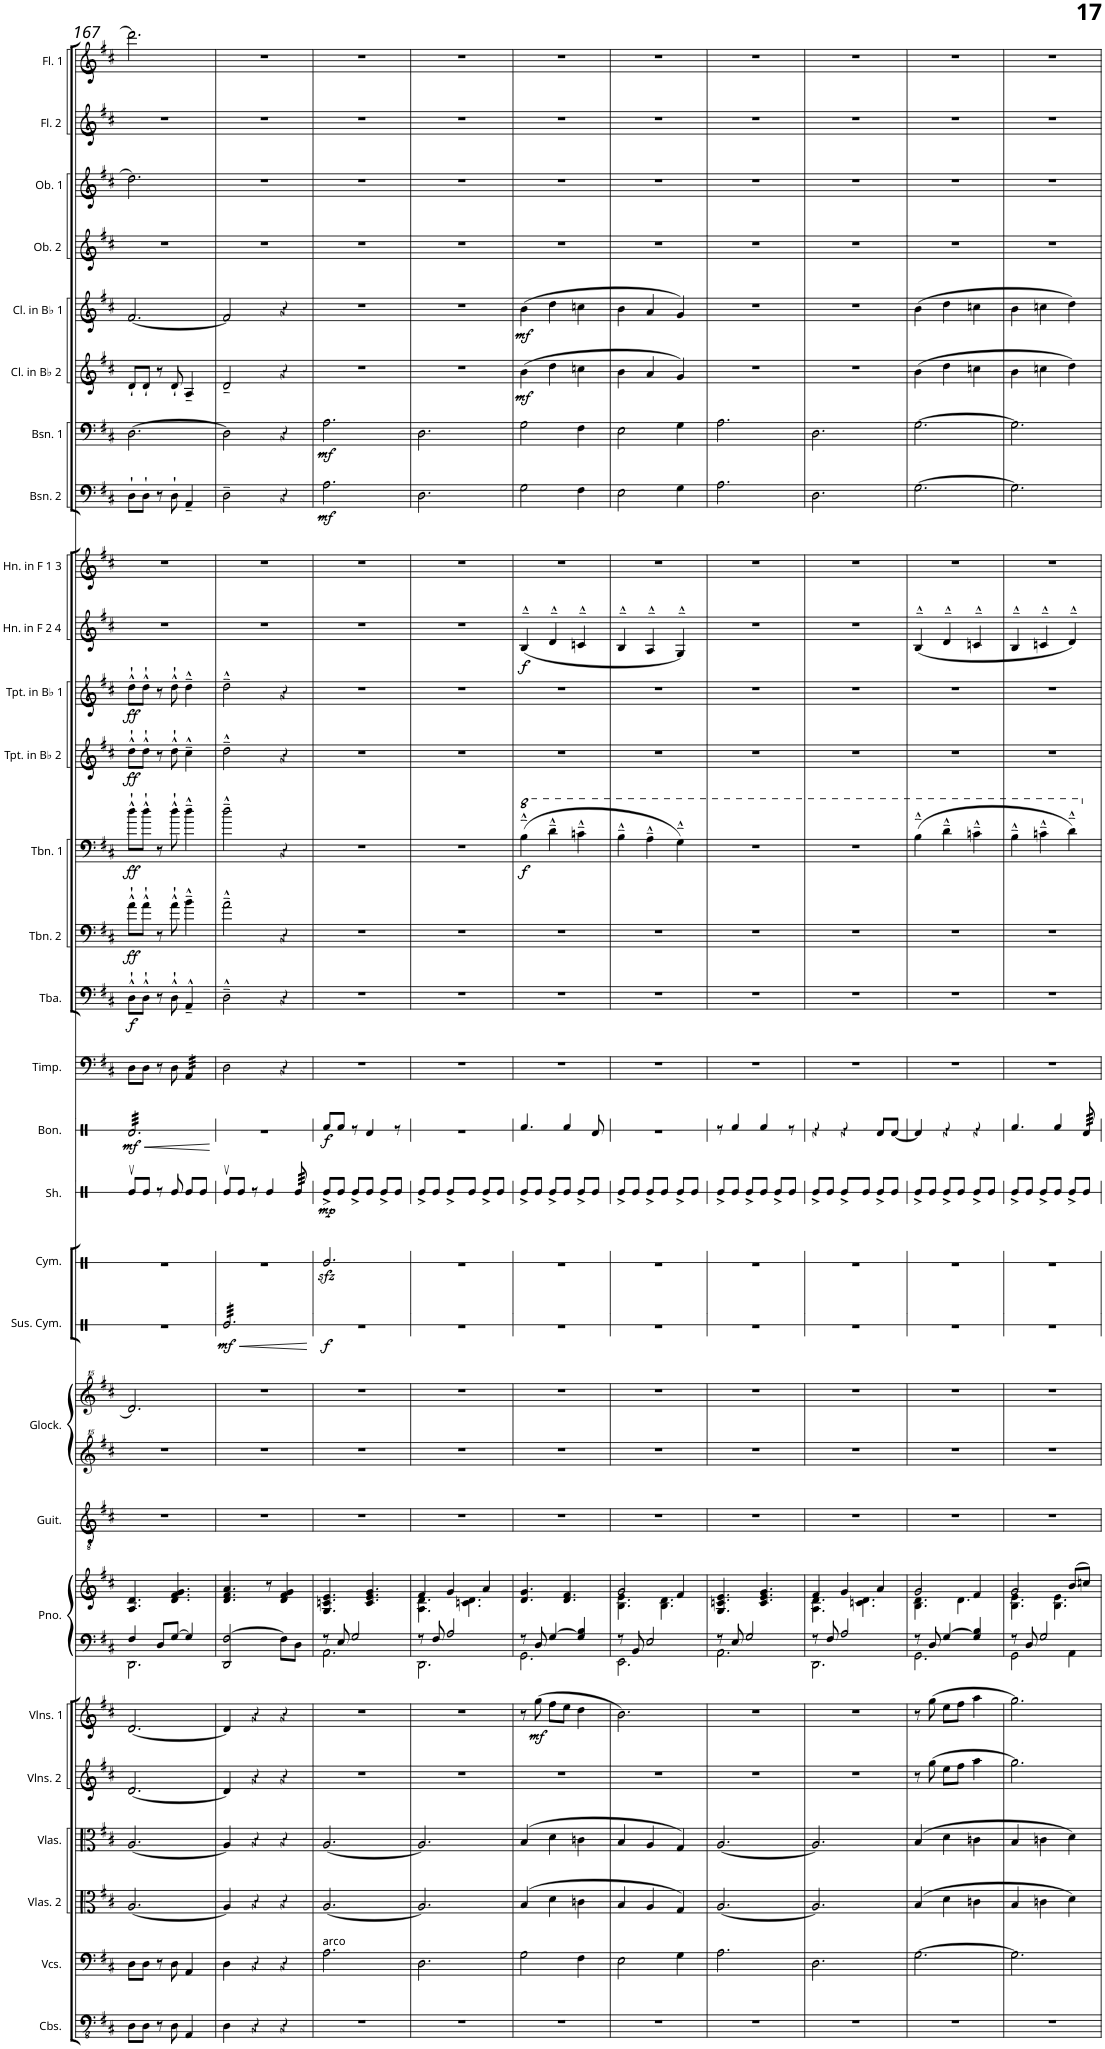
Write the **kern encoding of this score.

**kern	**kern	**kern	**kern	**kern	**kern	**dynam	**kern	**kern	**kern	**kern	**kern	**kern	**dynam	**kern	**kern	**dynam	**kern	**dynam	**kern	**kern	**dynam	**kern	**dynam	**kern	**dynam	**kern	**dynam	**kern	**dynam	**kern	**dynam	**kern	**kern	**dynam	**kern	**dynam	**kern	**dynam	**kern	**dynam	**kern	**kern	**kern	**kern
*part29	*part28	*part27	*part26	*part25	*part24	*part24	*part23	*part23	*part22	*part21	*part21	*part20	*part20	*part19	*part18	*part18	*part17	*part17	*part16	*part15	*part15	*part14	*part14	*part13	*part13	*part12	*part12	*part11	*part11	*part10	*part10	*part9	*part8	*part8	*part7	*part7	*part6	*part6	*part5	*part5	*part4	*part3	*part2	*part1
*staff31	*staff30	*staff29	*staff28	*staff27	*staff26	*staff26	*staff25	*staff24	*staff23	*staff22	*staff21	*staff20	*staff20	*staff19	*staff18	*staff18	*staff17	*staff17	*staff16	*staff15	*staff15	*staff14	*staff14	*staff13	*staff13	*staff12	*staff12	*staff11	*staff11	*staff10	*staff10	*staff9	*staff8	*staff8	*staff7	*staff7	*staff6	*staff6	*staff5	*staff5	*staff4	*staff3	*staff2	*staff1
*I"Contrabasses	*I"Violoncellos	*I"Violas 2	*I"Violas	*I"Violins 2	*I"Violins 1	*	*I"Piano	*	*I"Classical Guitar	*I"Glockenspiel	*	*I"Suspended Cymbal	*	*I"Cymbals	*I"Shaker	*	*I"Bongos	*	*I"Timpani	*I"Tuba	*	*I"Trombone 2	*	*I"Trombone 1	*	*I"Trumpet in Bb 2	*	*I"Trumpet in Bb 1	*	*I"Horn in F 2 &amp; 4	*	*I"Horn in F 1 &amp; 3	*I"Bassoon 2	*	*I"Bassoon 1	*	*I"Clarinet in Bb 2	*	*I"Clarinet in Bb 1	*	*I"Oboe 2	*I"Oboe 1	*I"Flute 2	*I"Flute 1
*I'Cbs.	*I'Vcs.	*I'Vlas. 2	*I'Vlas.	*I'Vlns. 2	*I'Vlns. 1	*	*I'Pno.	*	*I'Guit.	*I'Glock.	*	*I'Sus. Cym.	*	*I'Cym.	*I'Sh.	*	*I'Bon.	*	*I'Timp.	*I'Tba.	*	*I'Tbn. 2	*	*I'Tbn. 1	*	*I'Tpt. in Bb 2	*	*I'Tpt. in Bb 1	*	*I'Hn. in F 2 4	*	*I'Hn. in F 1 3	*I'Bsn. 2	*	*I'Bsn. 1	*	*I'Cl. in Bb 2	*	*I'Cl. in Bb 1	*	*I'Ob. 2	*I'Ob. 1	*I'Fl. 2	*I'Fl. 1
!!LO:PB:g=z
*clefFv4	*clefF4	*clefC3	*clefC3	*clefG2	*clefG2	*	*clefF4	*clefG2	*clefGv2	*clefG^^2	*clefG^^2	*clefX	*	*clefX	*clefX	*	*clefX	*	*clefF4	*clefF4	*	*clefF4	*	*clefF4	*	*clefG2	*	*clefG2	*	*clefG2	*	*clefG2	*clefF4	*	*clefF4	*	*clefG2	*	*clefG2	*	*clefG2	*clefG2	*clefG2	*clefG2
*	*	*	*	*	*	*	*	*	*	*	*	*	*	*	*	*	*	*	*	*	*	*	*	*	*	*Trd1c2	*	*Trd1c2	*	*Trd4c7	*	*Trd4c7	*	*	*	*	*Trd1c2	*	*Trd1c2	*	*	*	*	*
*k[f#c#]	*k[f#c#]	*k[f#c#]	*k[f#c#]	*k[f#c#]	*k[f#c#]	*	*k[f#c#]	*k[f#c#]	*k[f#c#]	*k[f#c#]	*k[f#c#]	*k[]	*	*k[]	*k[]	*	*k[]	*	*k[f#c#]	*k[f#c#]	*	*k[f#c#]	*	*k[f#c#]	*	*k[f#c#]	*	*k[f#c#]	*	*k[f#c#]	*	*k[f#c#]	*k[f#c#]	*	*k[f#c#]	*	*k[f#c#]	*	*k[f#c#]	*	*k[f#c#]	*k[f#c#]	*k[f#c#]	*k[f#c#]
*M3/4	*M3/4	*M3/4	*M3/4	*M3/4	*M3/4	*	*M3/4	*M3/4	*M3/4	*M3/4	*M3/4	*M3/4	*	*M3/4	*M3/4	*	*M3/4	*	*M3/4	*M3/4	*	*M3/4	*	*M3/4	*	*M3/4	*	*M3/4	*	*M3/4	*	*M3/4	*M3/4	*	*M3/4	*	*M3/4	*	*M3/4	*	*M3/4	*M3/4	*M3/4	*M3/4
=167	=167	=167	=167	=167	=167	=167	=167	=167	=167	=167	=167	=167	=167	=167	=167	=167	=167	=167	=167	=167	=167	=167	=167	=167	=167	=167	=167	=167	=167	=167	=167	=167	=167	=167	=167	=167	=167	=167	=167	=167	=167	=167	=167	=167
*	*	*	*	*	*	*	*^	*	*	*	*	*	*	*	*	*	*	*	*	*	*	*	*	*	*	*	*	*	*	*	*	*	*	*	*	*	*	*	*	*	*	*	*	*
!	!	!	!	!	!	!	!	!	!	!	!	!	!	!	!	!	!	!	!LO:DY:b	!	!	!LO:DY:b	!	!LO:DY:b	!	!LO:DY:b	!	!LO:DY:b	!	!LO:DY:b	!	!	!	!	!	!	!	!	!	!	!	!	!	!	!
*	*	*	*	*	*	*	*	*	*	*	*	*	*	*	*	*	*	*tremolo	*	*	*	*	*	*	*	*	*	*	*	*	*	*	*	*	*	*	*	*	*	*	*	*	*	*	*
8DD\L	8D\L	[2.A/	[2.A/	[2.d/	[2.d/	.	4F#/	2.DD\	4.A/ 4.d/	2.r	2.r	2.ddd/	2.r	.	2.r	8Rev/L	.	32Rd/LLL	mf	8D\L	8D^^`\L	f	8a^^`\L	ff	8dd^^`\L	ff	8dd^^`\L	ff	8dd^^`\L	ff	2.r	.	2.r	8D`\L	.	[2.D\	.	8d`/L	.	[2.f#/	.	2.r	2.dd\	2.r	2.ddd\
.	.	.	.	.	.	.	.	.	.	.	.	.	.	.	.	.	.	32Rd/	.	.	.	.	.	.	.	.	.	.	.	.	.	.	.	.	.	.	.	.	.	.	.	.	.	.	.
.	.	.	.	.	.	.	.	.	.	.	.	.	.	.	.	.	.	32Rd/	.	.	.	.	.	.	.	.	.	.	.	.	.	.	.	.	.	.	.	.	.	.	.	.	.	.	.
.	.	.	.	.	.	.	.	.	.	.	.	.	.	.	.	.	.	32Rd/	.	.	.	.	.	.	.	.	.	.	.	.	.	.	.	.	.	.	.	.	.	.	.	.	.	.	.
8DD\J	8D\J	.	.	.	.	.	.	.	.	.	.	.	.	.	.	8Re/J	.	32Rd/	.	8D\J	8D^^`\J	.	8a^^`\J	.	8dd^^`\J	.	8dd^^`\J	.	8dd^^`\J	.	.	.	.	8D`\J	.	.	.	8d`/J	.	.	.	.	.	.	.
.	.	.	.	.	.	.	.	.	.	.	.	.	.	.	.	.	.	32Rd/	.	.	.	.	.	.	.	.	.	.	.	.	.	.	.	.	.	.	.	.	.	.	.	.	.	.	.
.	.	.	.	.	.	.	.	.	.	.	.	.	.	.	.	.	.	32Rd/	.	.	.	.	.	.	.	.	.	.	.	.	.	.	.	.	.	.	.	.	.	.	.	.	.	.	.
.	.	.	.	.	.	.	.	.	.	.	.	.	.	.	.	.	.	32Rd/	.	.	.	.	.	.	.	.	.	.	.	.	.	.	.	.	.	.	.	.	.	.	.	.	.	.	.
8r	8r	.	.	.	.	.	8D/L	.	.	.	.	.	.	.	.	8r	.	32Rd/	.	8r	8r	.	8r	.	8r	.	8r	.	8r	.	.	.	.	8r	.	.	.	8r	.	.	.	.	.	.	.
.	.	.	.	.	.	.	.	.	.	.	.	.	.	.	.	.	.	32Rd/	.	.	.	.	.	.	.	.	.	.	.	.	.	.	.	.	.	.	.	.	.	.	.	.	.	.	.
.	.	.	.	.	.	.	.	.	.	.	.	.	.	.	.	.	.	32Rd/	.	.	.	.	.	.	.	.	.	.	.	.	.	.	.	.	.	.	.	.	.	.	.	.	.	.	.
.	.	.	.	.	.	.	.	.	.	.	.	.	.	.	.	.	.	32Rd/	.	.	.	.	.	.	.	.	.	.	.	.	.	.	.	.	.	.	.	.	.	.	.	.	.	.	.
8DD\	8D\	.	.	.	.	.	[8G/J	.	4.d/ 4.f#/ 4.g/	.	.	.	.	.	.	8Re/	.	32Rd/	.	8D\	8D^^`\	.	8a^^`\	.	8dd^^`\	.	8dd^^`\	.	8dd^^`\	.	.	.	.	8D`\	.	.	.	8d`/	.	.	.	.	.	.	.
.	.	.	.	.	.	.	.	.	.	.	.	.	.	.	.	.	.	32Rd/	.	.	.	.	.	.	.	.	.	.	.	.	.	.	.	.	.	.	.	.	.	.	.	.	.	.	.
.	.	.	.	.	.	.	.	.	.	.	.	.	.	.	.	.	.	32Rd/	.	.	.	.	.	.	.	.	.	.	.	.	.	.	.	.	.	.	.	.	.	.	.	.	.	.	.
.	.	.	.	.	.	.	.	.	.	.	.	.	.	.	.	.	.	32Rd/	.	.	.	.	.	.	.	.	.	.	.	.	.	.	.	.	.	.	.	.	.	.	.	.	.	.	.
*	*	*	*	*	*	*	*	*	*	*	*	*	*	*	*	*	*	*	*	*tremolo	*	*	*	*	*	*	*	*	*	*	*	*	*	*	*	*	*	*	*	*	*	*	*	*	*
4AAA/	4AA/	.	.	.	.	.	4G/]	.	.	.	.	.	.	.	.	8Re/L	.	32Rd/	.	32AA/LLL	4AA~^^/	.	4b~^^\	.	4dd~^^\	.	4cc#~^^\	.	4dd~^^\	.	.	.	.	4AA~/	.	.	.	4A~/	.	.	.	.	.	.	.
.	.	.	.	.	.	.	.	.	.	.	.	.	.	.	.	.	.	32Rd/	.	32AA/	.	.	.	.	.	.	.	.	.	.	.	.	.	.	.	.	.	.	.	.	.	.	.	.	.
.	.	.	.	.	.	.	.	.	.	.	.	.	.	.	.	.	.	32Rd/	.	32AA/	.	.	.	.	.	.	.	.	.	.	.	.	.	.	.	.	.	.	.	.	.	.	.	.	.
.	.	.	.	.	.	.	.	.	.	.	.	.	.	.	.	.	.	32Rd/	.	32AA/	.	.	.	.	.	.	.	.	.	.	.	.	.	.	.	.	.	.	.	.	.	.	.	.	.
.	.	.	.	.	.	.	.	.	.	.	.	.	.	.	.	8Re/J	.	32Rd/	.	32AA/	.	.	.	.	.	.	.	.	.	.	.	.	.	.	.	.	.	.	.	.	.	.	.	.	.
.	.	.	.	.	.	.	.	.	.	.	.	.	.	.	.	.	.	32Rd/	.	32AA/	.	.	.	.	.	.	.	.	.	.	.	.	.	.	.	.	.	.	.	.	.	.	.	.	.
.	.	.	.	.	.	.	.	.	.	.	.	.	.	.	.	.	.	32Rd/	.	32AA/	.	.	.	.	.	.	.	.	.	.	.	.	.	.	.	.	.	.	.	.	.	.	.	.	.
.	.	.	.	.	.	.	.	.	.	.	.	.	.	.	.	.	.	32Rd/JJJ	.	32AA/JJJ	.	.	.	.	.	.	.	.	.	.	.	.	.	.	.	.	.	.	.	.	.	.	.	.	.
*	*	*	*	*	*	*	*	*	*	*	*	*	*	*	*	*	*	*	*	*Xtremolo	*	*	*	*	*	*	*	*	*	*	*	*	*	*	*	*	*	*	*	*	*	*	*	*	*
*	*	*	*	*	*	*	*	*	*	*	*	*	*	*	*	*	*	*Xtremolo	*	*	*	*	*	*	*	*	*	*	*	*	*	*	*	*	*	*	*	*	*	*	*	*	*	*	*
*	*	*	*	*	*	*	*v	*v	*	*	*	*	*	*	*	*	*	*	*	*	*	*	*	*	*	*	*	*	*	*	*	*	*	*	*	*	*	*	*	*	*	*	*	*	*
=168	=168	=168	=168	=168	=168	=168	=168	=168	=168	=168	=168	=168	=168	=168	=168	=168	=168	=168	=168	=168	=168	=168	=168	=168	=168	=168	=168	=168	=168	=168	=168	=168	=168	=168	=168	=168	=168	=168	=168	=168	=168	=168	=168	=168
!	!	!	!	!	!	!	!	!	!	!	!	!	!LO:DY:b	!	!	!	!	!	!	!	!	!	!	!	!	!	!	!	!	!	!	!	!	!	!	!	!	!	!	!	!	!	!	!
*	*	*	*	*	*	*	*	*	*	*	*	*tremolo	*	*	*	*	*	*	*	*	*	*	*	*	*	*	*	*	*	*	*	*	*	*	*	*	*	*	*	*	*	*	*	*
4DD\	4D\	4A/]	4A/]	4d/]	4d/]	.	2DD/ [2F#/	4.d/ 4.f#/ 4.a/	2.r	2.r	2.r	32Re/LLL	mf	2.r	8Rev/L	.	2.r	.	2D\	2D~^^\	.	2a~^^\	.	2dd~^^\	.	2dd~^^\	.	2dd~^^\	.	2.r	.	2.r	2D~\	.	2D\]	.	2d~/	.	2f#/]	.	2.r	2.r	2.r	2.r
.	.	.	.	.	.	.	.	.	.	.	.	32Re/	.	.	.	.	.	.	.	.	.	.	.	.	.	.	.	.	.	.	.	.	.	.	.	.	.	.	.	.	.	.	.	.
.	.	.	.	.	.	.	.	.	.	.	.	32Re/	.	.	.	.	.	.	.	.	.	.	.	.	.	.	.	.	.	.	.	.	.	.	.	.	.	.	.	.	.	.	.	.
.	.	.	.	.	.	.	.	.	.	.	.	32Re/	.	.	.	.	.	.	.	.	.	.	.	.	.	.	.	.	.	.	.	.	.	.	.	.	.	.	.	.	.	.	.	.
.	.	.	.	.	.	.	.	.	.	.	.	32Re/	.	.	8Re/J	.	.	.	.	.	.	.	.	.	.	.	.	.	.	.	.	.	.	.	.	.	.	.	.	.	.	.	.	.
.	.	.	.	.	.	.	.	.	.	.	.	32Re/	.	.	.	.	.	.	.	.	.	.	.	.	.	.	.	.	.	.	.	.	.	.	.	.	.	.	.	.	.	.	.	.
.	.	.	.	.	.	.	.	.	.	.	.	32Re/	.	.	.	.	.	.	.	.	.	.	.	.	.	.	.	.	.	.	.	.	.	.	.	.	.	.	.	.	.	.	.	.
.	.	.	.	.	.	.	.	.	.	.	.	32Re/	.	.	.	.	.	.	.	.	.	.	.	.	.	.	.	.	.	.	.	.	.	.	.	.	.	.	.	.	.	.	.	.
4r	4r	4r	4r	4r	4r	.	.	.	.	.	.	32Re/	.	.	8r	.	.	.	.	.	.	.	.	.	.	.	.	.	.	.	.	.	.	.	.	.	.	.	.	.	.	.	.	.
.	.	.	.	.	.	.	.	.	.	.	.	32Re/	.	.	.	.	.	.	.	.	.	.	.	.	.	.	.	.	.	.	.	.	.	.	.	.	.	.	.	.	.	.	.	.
.	.	.	.	.	.	.	.	.	.	.	.	32Re/	.	.	.	.	.	.	.	.	.	.	.	.	.	.	.	.	.	.	.	.	.	.	.	.	.	.	.	.	.	.	.	.
.	.	.	.	.	.	.	.	.	.	.	.	32Re/	.	.	.	.	.	.	.	.	.	.	.	.	.	.	.	.	.	.	.	.	.	.	.	.	.	.	.	.	.	.	.	.
.	.	.	.	.	.	.	.	8r	.	.	.	32Re/	.	.	4Re/	.	.	.	.	.	.	.	.	.	.	.	.	.	.	.	.	.	.	.	.	.	.	.	.	.	.	.	.	.
.	.	.	.	.	.	.	.	.	.	.	.	32Re/	.	.	.	.	.	.	.	.	.	.	.	.	.	.	.	.	.	.	.	.	.	.	.	.	.	.	.	.	.	.	.	.
.	.	.	.	.	.	.	.	.	.	.	.	32Re/	.	.	.	.	.	.	.	.	.	.	.	.	.	.	.	.	.	.	.	.	.	.	.	.	.	.	.	.	.	.	.	.
.	.	.	.	.	.	.	.	.	.	.	.	32Re/	.	.	.	.	.	.	.	.	.	.	.	.	.	.	.	.	.	.	.	.	.	.	.	.	.	.	.	.	.	.	.	.
4r	4r	4r	4r	4r	4r	.	8F#\L]	4d/ 4f#/ 4g/	.	.	.	32Re/	.	.	.	.	.	.	4r	4r	.	4r	.	4r	.	4r	.	4r	.	.	.	.	4r	.	4r	.	4r	.	4r	.	.	.	.	.
.	.	.	.	.	.	.	.	.	.	.	.	32Re/	.	.	.	.	.	.	.	.	.	.	.	.	.	.	.	.	.	.	.	.	.	.	.	.	.	.	.	.	.	.	.	.
.	.	.	.	.	.	.	.	.	.	.	.	32Re/	.	.	.	.	.	.	.	.	.	.	.	.	.	.	.	.	.	.	.	.	.	.	.	.	.	.	.	.	.	.	.	.
.	.	.	.	.	.	.	.	.	.	.	.	32Re/	.	.	.	.	.	.	.	.	.	.	.	.	.	.	.	.	.	.	.	.	.	.	.	.	.	.	.	.	.	.	.	.
*	*	*	*	*	*	*	*	*	*	*	*	*	*	*	*tremolo	*	*	*	*	*	*	*	*	*	*	*	*	*	*	*	*	*	*	*	*	*	*	*	*	*	*	*	*	*
.	.	.	.	.	.	.	8D\J	.	.	.	.	32Re/	.	.	64Re/	.	.	.	.	.	.	.	.	.	.	.	.	.	.	.	.	.	.	.	.	.	.	.	.	.	.	.	.	.
.	.	.	.	.	.	.	.	.	.	.	.	.	.	.	64Re/	.	.	.	.	.	.	.	.	.	.	.	.	.	.	.	.	.	.	.	.	.	.	.	.	.	.	.	.	.
.	.	.	.	.	.	.	.	.	.	.	.	32Re/	.	.	64Re/	.	.	.	.	.	.	.	.	.	.	.	.	.	.	.	.	.	.	.	.	.	.	.	.	.	.	.	.	.
.	.	.	.	.	.	.	.	.	.	.	.	.	.	.	64Re/	.	.	.	.	.	.	.	.	.	.	.	.	.	.	.	.	.	.	.	.	.	.	.	.	.	.	.	.	.
.	.	.	.	.	.	.	.	.	.	.	.	32Re/	.	.	64Re/	.	.	.	.	.	.	.	.	.	.	.	.	.	.	.	.	.	.	.	.	.	.	.	.	.	.	.	.	.
.	.	.	.	.	.	.	.	.	.	.	.	.	.	.	64Re/	.	.	.	.	.	.	.	.	.	.	.	.	.	.	.	.	.	.	.	.	.	.	.	.	.	.	.	.	.
.	.	.	.	.	.	.	.	.	.	.	.	32Re/JJJ	.	.	64Re/	.	.	.	.	.	.	.	.	.	.	.	.	.	.	.	.	.	.	.	.	.	.	.	.	.	.	.	.	.
*	*	*	*	*	*	*	*	*	*	*	*	*Xtremolo	*	*	*	*	*	*	*	*	*	*	*	*	*	*	*	*	*	*	*	*	*	*	*	*	*	*	*	*	*	*	*	*
.	.	.	.	.	.	.	.	.	.	.	.	.	.	.	64Re/	.	.	.	.	.	.	.	.	.	.	.	.	.	.	.	.	.	.	.	.	.	.	.	.	.	.	.	.	.
*	*	*	*	*	*	*	*	*	*	*	*	*	*	*	*Xtremolo	*	*	*	*	*	*	*	*	*	*	*	*	*	*	*	*	*	*	*	*	*	*	*	*	*	*	*	*	*
=169	=169	=169	=169	=169	=169	=169	=169	=169	=169	=169	=169	=169	=169	=169	=169	=169	=169	=169	=169	=169	=169	=169	=169	=169	=169	=169	=169	=169	=169	=169	=169	=169	=169	=169	=169	=169	=169	=169	=169	=169	=169	=169	=169	=169
*	*	*	*	*	*	*	*^	*	*	*	*	*	*	*	*	*	*	*	*	*	*	*	*	*	*	*	*	*	*	*	*	*	*	*	*	*	*	*	*	*	*	*	*	*
!	!LO:TX:a:t=arco	!	!	!	!	!	!	!	!	!	!	!	!	!	!	!	!	!	!	!	!	!	!	!	!	!	!	!	!	!	!	!	!	!	!	!	!	!	!	!	!	!	!	!	!
!	!	!	!	!	!	!	!	!	!	!	!	!	!	!LO:DY:b	!	!	!LO:DY:b	!	!LO:DY:b	!	!	!	!	!	!	!	!	!	!	!	!	!	!	!	!LO:DY:b	!	!LO:DY:b	!	!	!	!	!	!	!	!
2.r	2.A\	[2.A/	[2.A/	2.r	2.r	.	8r	2.AA\	4.G/ 4.cn/ 4.e/	2.r	2.r	2.r	2.r	f	2.Rezz</	8Re^/L	mp	8Rf/L	f	2.r	2.r	.	2.r	.	2.r	.	2.r	.	2.r	.	2.r	.	2.r	2.A\	mf	2.A\	mf	2.r	.	2.r	.	2.r	2.r	2.r	2.r
.	.	.	.	.	.	.	8E/	.	.	.	.	.	.	.	.	8Re/J	.	8Rf/J	.	.	.	.	.	.	.	.	.	.	.	.	.	.	.	.	.	.	.	.	.	.	.	.	.	.	.
.	.	.	.	.	.	.	2G/	.	.	.	.	.	.	.	.	8Re^/L	.	8r	.	.	.	.	.	.	.	.	.	.	.	.	.	.	.	.	.	.	.	.	.	.	.	.	.	.	.
.	.	.	.	.	.	.	.	.	4.c/ 4.e/ 4.g/	.	.	.	.	.	.	8Re/J	.	4Rd/	.	.	.	.	.	.	.	.	.	.	.	.	.	.	.	.	.	.	.	.	.	.	.	.	.	.	.
.	.	.	.	.	.	.	.	.	.	.	.	.	.	.	.	8Re^/L	.	.	.	.	.	.	.	.	.	.	.	.	.	.	.	.	.	.	.	.	.	.	.	.	.	.	.	.	.
.	.	.	.	.	.	.	.	.	.	.	.	.	.	.	.	8Re/J	.	8r	.	.	.	.	.	.	.	.	.	.	.	.	.	.	.	.	.	.	.	.	.	.	.	.	.	.	.
=170	=170	=170	=170	=170	=170	=170	=170	=170	=170	=170	=170	=170	=170	=170	=170	=170	=170	=170	=170	=170	=170	=170	=170	=170	=170	=170	=170	=170	=170	=170	=170	=170	=170	=170	=170	=170	=170	=170	=170	=170	=170	=170	=170	=170	=170
*	*	*	*	*	*	*	*	*	*^	*	*	*	*	*	*	*	*	*	*	*	*	*	*	*	*	*	*	*	*	*	*	*	*	*	*	*	*	*	*	*	*	*	*	*	*
2.r	2.D\	2.A/]	2.A/]	2.r	2.r	.	8r	2.DD\	4f#/	4.A\ 4.d\	2.r	2.r	2.r	2.r	.	2.r	8Re^/L	.	2.r	.	2.r	2.r	.	2.r	.	2.r	.	2.r	.	2.r	.	2.r	.	2.r	2.D\	.	2.D\	.	2.r	.	2.r	.	2.r	2.r	2.r	2.r
.	.	.	.	.	.	.	8F#/	.	.	.	.	.	.	.	.	.	8Re/J	.	.	.	.	.	.	.	.	.	.	.	.	.	.	.	.	.	.	.	.	.	.	.	.	.	.	.	.	.
.	.	.	.	.	.	.	2A/	.	4g/	.	.	.	.	.	.	.	8Re^/L	.	.	.	.	.	.	.	.	.	.	.	.	.	.	.	.	.	.	.	.	.	.	.	.	.	.	.	.	.
.	.	.	.	.	.	.	.	.	.	4.cn\ 4.d\	.	.	.	.	.	.	8Re/J	.	.	.	.	.	.	.	.	.	.	.	.	.	.	.	.	.	.	.	.	.	.	.	.	.	.	.	.	.
.	.	.	.	.	.	.	.	.	4a/	.	.	.	.	.	.	.	8Re^/L	.	.	.	.	.	.	.	.	.	.	.	.	.	.	.	.	.	.	.	.	.	.	.	.	.	.	.	.	.
.	.	.	.	.	.	.	.	.	.	.	.	.	.	.	.	.	8Re/J	.	.	.	.	.	.	.	.	.	.	.	.	.	.	.	.	.	.	.	.	.	.	.	.	.	.	.	.	.
*	*	*	*	*	*	*	*	*	*v	*v	*	*	*	*	*	*	*	*	*	*	*	*	*	*	*	*	*	*	*	*	*	*	*	*	*	*	*	*	*	*	*	*	*	*	*	*
=171	=171	=171	=171	=171	=171	=171	=171	=171	=171	=171	=171	=171	=171	=171	=171	=171	=171	=171	=171	=171	=171	=171	=171	=171	=171	=171	=171	=171	=171	=171	=171	=171	=171	=171	=171	=171	=171	=171	=171	=171	=171	=171	=171	=171	=171
*	*	*	*	*	*	*	*	*	*	*	*	*	*	*	*	*	*	*	*	*	*	*	*	*	*8va	*	*	*	*	*	*	*	*	*	*	*	*	*	*	*	*	*	*	*	*
!	!	!	!	!	!	!	!	!	!	!	!	!	!	!	!	!	!	!	!	!	!	!	!	!	!	!LO:DY:b	!	!	!	!	!	!LO:DY:b	!	!	!	!	!	!	!LO:DY:b	!	!LO:DY:b	!	!	!	!
2.r	2G\	(4B/	(4B/	2.r	8r	.	8r	2.GG\	4.d/ 4.g/	2.r	2.r	2.r	2.r	.	2.r	8Re^/L	.	4.Rf/	.	2.r	2.r	.	2.r	.	(4b^^~\	f	2.r	.	2.r	.	(4B^^~/	f	2.r	2G\	.	2G\	.	(4b\	mf	(4b\	mf	2.r	2.r	2.r	2.r
!	!	!	!	!	!	!LO:DY:b	!	!	!	!	!	!	!	!	!	!	!	!	!	!	!	!	!	!	!	!	!	!	!	!	!	!	!	!	!	!	!	!	!	!	!	!	!	!	!
.	.	.	.	.	(8gg\	mf	8D/	.	.	.	.	.	.	.	.	8Re/J	.	.	.	.	.	.	.	.	.	.	.	.	.	.	.	.	.	.	.	.	.	.	.	.	.	.	.	.	.
.	.	4d\	4d\	.	8ff#\L	.	[4G/	.	.	.	.	.	.	.	.	8Re^/L	.	.	.	.	.	.	.	.	4dd^^~\	.	.	.	.	.	4d^^~/	.	.	.	.	.	.	4dd\	.	4dd\	.	.	.	.	.
.	.	.	.	.	8ee\J	.	.	.	4.d/ 4.f#/	.	.	.	.	.	.	8Re/J	.	4Rf/	.	.	.	.	.	.	.	.	.	.	.	.	.	.	.	.	.	.	.	.	.	.	.	.	.	.	.
.	4F#\	4cn\	4cn\	.	4dd\	.	4G/] 4B/	.	.	.	.	.	.	.	.	8Re^/L	.	.	.	.	.	.	.	.	4ccn^^~\	.	.	.	.	.	4cn^^~/	.	.	4F#\	.	4F#\	.	4ccn\	.	4ccn\	.	.	.	.	.
.	.	.	.	.	.	.	.	.	.	.	.	.	.	.	.	8Re/J	.	8Rd/	.	.	.	.	.	.	.	.	.	.	.	.	.	.	.	.	.	.	.	.	.	.	.	.	.	.	.
=172	=172	=172	=172	=172	=172	=172	=172	=172	=172	=172	=172	=172	=172	=172	=172	=172	=172	=172	=172	=172	=172	=172	=172	=172	=172	=172	=172	=172	=172	=172	=172	=172	=172	=172	=172	=172	=172	=172	=172	=172	=172	=172	=172	=172	=172
*	*	*	*	*	*	*	*	*	*^	*	*	*	*	*	*	*	*	*	*	*	*	*	*	*	*	*	*	*	*	*	*	*	*	*	*	*	*	*	*	*	*	*	*	*	*
2.r	2E\	4B/	4B/	2.r	2.b\)	.	8r	2.EE\	2g/	4.B\ 4.e\	2.r	2.r	2.r	2.r	.	2.r	8Re^/L	.	2.r	.	2.r	2.r	.	2.r	.	4b^^~\	.	2.r	.	2.r	.	4B^^~/	.	2.r	2E\	.	2E\	.	4b\	.	4b\	.	2.r	2.r	2.r	2.r
.	.	.	.	.	.	.	8BB/	.	.	.	.	.	.	.	.	.	8Re/J	.	.	.	.	.	.	.	.	.	.	.	.	.	.	.	.	.	.	.	.	.	.	.	.	.	.	.	.	.
.	.	4A/	4A/	.	.	.	2E/	.	.	.	.	.	.	.	.	.	8Re^/L	.	.	.	.	.	.	.	.	4a^^~\	.	.	.	.	.	4A^^~/	.	.	.	.	.	.	4a/	.	4a/	.	.	.	.	.
.	.	.	.	.	.	.	.	.	.	4.B\ 4.d\	.	.	.	.	.	.	8Re/J	.	.	.	.	.	.	.	.	.	.	.	.	.	.	.	.	.	.	.	.	.	.	.	.	.	.	.	.	.
.	4G\	4G/)	4G/)	.	.	.	.	.	4f#/	.	.	.	.	.	.	.	8Re^/L	.	.	.	.	.	.	.	.	4g^^~\)	.	.	.	.	.	4G^^~/)	.	.	4G\	.	4G\	.	4g/)	.	4g/)	.	.	.	.	.
.	.	.	.	.	.	.	.	.	.	.	.	.	.	.	.	.	8Re/J	.	.	.	.	.	.	.	.	.	.	.	.	.	.	.	.	.	.	.	.	.	.	.	.	.	.	.	.	.
*	*	*	*	*	*	*	*	*	*v	*v	*	*	*	*	*	*	*	*	*	*	*	*	*	*	*	*	*	*	*	*	*	*	*	*	*	*	*	*	*	*	*	*	*	*	*	*
=173	=173	=173	=173	=173	=173	=173	=173	=173	=173	=173	=173	=173	=173	=173	=173	=173	=173	=173	=173	=173	=173	=173	=173	=173	=173	=173	=173	=173	=173	=173	=173	=173	=173	=173	=173	=173	=173	=173	=173	=173	=173	=173	=173	=173	=173
2.r	2.A\	[2.A/	[2.A/	2.r	2.r	.	8r	2.AA\	4.G/ 4.cn/ 4.e/	2.r	2.r	2.r	2.r	.	2.r	8Re^/L	.	8r	.	2.r	2.r	.	2.r	.	2.r	.	2.r	.	2.r	.	2.r	.	2.r	2.A\	.	2.A\	.	2.r	.	2.r	.	2.r	2.r	2.r	2.r
.	.	.	.	.	.	.	8E/	.	.	.	.	.	.	.	.	8Re/J	.	4Rf/	.	.	.	.	.	.	.	.	.	.	.	.	.	.	.	.	.	.	.	.	.	.	.	.	.	.	.
.	.	.	.	.	.	.	2G/	.	.	.	.	.	.	.	.	8Re^/L	.	.	.	.	.	.	.	.	.	.	.	.	.	.	.	.	.	.	.	.	.	.	.	.	.	.	.	.	.
.	.	.	.	.	.	.	.	.	4.c/ 4.e/ 4.g/	.	.	.	.	.	.	8Re/J	.	4Rf/	.	.	.	.	.	.	.	.	.	.	.	.	.	.	.	.	.	.	.	.	.	.	.	.	.	.	.
.	.	.	.	.	.	.	.	.	.	.	.	.	.	.	.	8Re^/L	.	.	.	.	.	.	.	.	.	.	.	.	.	.	.	.	.	.	.	.	.	.	.	.	.	.	.	.	.
.	.	.	.	.	.	.	.	.	.	.	.	.	.	.	.	8Re/J	.	8r	.	.	.	.	.	.	.	.	.	.	.	.	.	.	.	.	.	.	.	.	.	.	.	.	.	.	.
=174	=174	=174	=174	=174	=174	=174	=174	=174	=174	=174	=174	=174	=174	=174	=174	=174	=174	=174	=174	=174	=174	=174	=174	=174	=174	=174	=174	=174	=174	=174	=174	=174	=174	=174	=174	=174	=174	=174	=174	=174	=174	=174	=174	=174	=174
*	*	*	*	*	*	*	*	*	*^	*	*	*	*	*	*	*	*	*	*	*	*	*	*	*	*	*	*	*	*	*	*	*	*	*	*	*	*	*	*	*	*	*	*	*	*
2.r	2.D\	2.A/]	2.A/]	2.r	2.r	.	8r	2.DD\	4f#/	4.A\ 4.d\	2.r	2.r	2.r	2.r	.	2.r	8Re^/L	.	4r	.	2.r	2.r	.	2.r	.	2.r	.	2.r	.	2.r	.	2.r	.	2.r	2.D\	.	2.D\	.	2.r	.	2.r	.	2.r	2.r	2.r	2.r
.	.	.	.	.	.	.	8F#/	.	.	.	.	.	.	.	.	.	8Re/J	.	.	.	.	.	.	.	.	.	.	.	.	.	.	.	.	.	.	.	.	.	.	.	.	.	.	.	.	.
.	.	.	.	.	.	.	2A/	.	4g/	.	.	.	.	.	.	.	8Re^/L	.	4r	.	.	.	.	.	.	.	.	.	.	.	.	.	.	.	.	.	.	.	.	.	.	.	.	.	.	.
.	.	.	.	.	.	.	.	.	.	4.cn\ 4.d\	.	.	.	.	.	.	8Re/J	.	.	.	.	.	.	.	.	.	.	.	.	.	.	.	.	.	.	.	.	.	.	.	.	.	.	.	.	.
.	.	.	.	.	.	.	.	.	4a/	.	.	.	.	.	.	.	8Re^/L	.	8Rd/L	.	.	.	.	.	.	.	.	.	.	.	.	.	.	.	.	.	.	.	.	.	.	.	.	.	.	.
.	.	.	.	.	.	.	.	.	.	.	.	.	.	.	.	.	8Re/J	.	[8Rd/J	.	.	.	.	.	.	.	.	.	.	.	.	.	.	.	.	.	.	.	.	.	.	.	.	.	.	.
=175	=175	=175	=175	=175	=175	=175	=175	=175	=175	=175	=175	=175	=175	=175	=175	=175	=175	=175	=175	=175	=175	=175	=175	=175	=175	=175	=175	=175	=175	=175	=175	=175	=175	=175	=175	=175	=175	=175	=175	=175	=175	=175	=175	=175	=175	=175
2.r	[2.G\	(4B/	(4B/	8r	8r	.	8r	2.GG\	2g/	4.B\ 4.d\	2.r	2.r	2.r	2.r	.	2.r	8Re^/L	.	4Rd/]	.	2.r	2.r	.	2.r	.	(4b^^~\	.	2.r	.	2.r	.	(4B^^~/	.	2.r	[2.G\	.	[2.G\	.	(4b\	.	(4b\	.	2.r	2.r	2.r	2.r
.	.	.	.	(8gg\	(8gg\	.	8D/	.	.	.	.	.	.	.	.	.	8Re/J	.	.	.	.	.	.	.	.	.	.	.	.	.	.	.	.	.	.	.	.	.	.	.	.	.	.	.	.	.
.	.	4d\	4d\	8ee\L	8ee\L	.	[4G/	.	.	.	.	.	.	.	.	.	8Re^/L	.	4r	.	.	.	.	.	.	4dd^^~\	.	.	.	.	.	4d^^~/	.	.	.	.	.	.	4dd\	.	4dd\	.	.	.	.	.
.	.	.	.	8ff#\J	8ff#\J	.	.	.	.	4.d\	.	.	.	.	.	.	8Re/J	.	.	.	.	.	.	.	.	.	.	.	.	.	.	.	.	.	.	.	.	.	.	.	.	.	.	.	.	.
.	.	4cn\	4cn\	4aa\	4aa\	.	4G/] 4B/	.	4f#/	.	.	.	.	.	.	.	8Re^/L	.	4r	.	.	.	.	.	.	4ccn^^~\	.	.	.	.	.	4cn^^~/	.	.	.	.	.	.	4ccn\	.	4ccn\	.	.	.	.	.
.	.	.	.	.	.	.	.	.	.	.	.	.	.	.	.	.	8Re/J	.	.	.	.	.	.	.	.	.	.	.	.	.	.	.	.	.	.	.	.	.	.	.	.	.	.	.	.	.
=176	=176	=176	=176	=176	=176	=176	=176	=176	=176	=176	=176	=176	=176	=176	=176	=176	=176	=176	=176	=176	=176	=176	=176	=176	=176	=176	=176	=176	=176	=176	=176	=176	=176	=176	=176	=176	=176	=176	=176	=176	=176	=176	=176	=176	=176	=176
2.r	2.G\]	4B/	4B/	2.gg\)	2.gg\)	.	8r	2GG\	2g/	4.B\ 4.e\	2.r	2.r	2.r	2.r	.	2.r	8Re^/L	.	4.Rf/	.	2.r	2.r	.	2.r	.	4b^^~\	.	2.r	.	2.r	.	4B^^~/	.	2.r	2.G\]	.	2.G\]	.	4b\	.	4b\	.	2.r	2.r	2.r	2.r
.	.	.	.	.	.	.	8D/	.	.	.	.	.	.	.	.	.	8Re/J	.	.	.	.	.	.	.	.	.	.	.	.	.	.	.	.	.	.	.	.	.	.	.	.	.	.	.	.	.
.	.	4cn\	4cn\	.	.	.	2G/	.	.	.	.	.	.	.	.	.	8Re^/L	.	.	.	.	.	.	.	.	4ccn^^~\	.	.	.	.	.	4cn^^~/	.	.	.	.	.	.	4ccn\	.	4ccn\	.	.	.	.	.
.	.	.	.	.	.	.	.	.	.	4.B\ 4.e\	.	.	.	.	.	.	8Re/J	.	4Rf/	.	.	.	.	.	.	.	.	.	.	.	.	.	.	.	.	.	.	.	.	.	.	.	.	.	.	.
.	.	4d\)	4d\)	.	.	.	.	4AA\	(8b/L	.	.	.	.	.	.	.	8Re^/L	.	.	.	.	.	.	.	.	4dd^^~\)	.	.	.	.	.	4d^^~/)	.	.	.	.	.	.	4dd\)	.	4dd\)	.	.	.	.	.
*	*	*	*	*	*	*	*	*	*	*	*	*	*	*	*	*	*	*	*tremolo	*	*	*	*	*	*	*	*	*	*	*	*	*	*	*	*	*	*	*	*	*	*	*	*	*	*	*
.	.	.	.	.	.	.	.	.	8ccn/J)	.	.	.	.	.	.	.	8Re/J	.	64Rd/	.	.	.	.	.	.	.	.	.	.	.	.	.	.	.	.	.	.	.	.	.	.	.	.	.	.	.
.	.	.	.	.	.	.	.	.	.	.	.	.	.	.	.	.	.	.	64Rd/	.	.	.	.	.	.	.	.	.	.	.	.	.	.	.	.	.	.	.	.	.	.	.	.	.	.	.
.	.	.	.	.	.	.	.	.	.	.	.	.	.	.	.	.	.	.	64Rd/	.	.	.	.	.	.	.	.	.	.	.	.	.	.	.	.	.	.	.	.	.	.	.	.	.	.	.
.	.	.	.	.	.	.	.	.	.	.	.	.	.	.	.	.	.	.	64Rd/	.	.	.	.	.	.	.	.	.	.	.	.	.	.	.	.	.	.	.	.	.	.	.	.	.	.	.
.	.	.	.	.	.	.	.	.	.	.	.	.	.	.	.	.	.	.	64Rd/	.	.	.	.	.	.	.	.	.	.	.	.	.	.	.	.	.	.	.	.	.	.	.	.	.	.	.
.	.	.	.	.	.	.	.	.	.	.	.	.	.	.	.	.	.	.	64Rd/	.	.	.	.	.	.	.	.	.	.	.	.	.	.	.	.	.	.	.	.	.	.	.	.	.	.	.
.	.	.	.	.	.	.	.	.	.	.	.	.	.	.	.	.	.	.	64Rd/	.	.	.	.	.	.	.	.	.	.	.	.	.	.	.	.	.	.	.	.	.	.	.	.	.	.	.
.	.	.	.	.	.	.	.	.	.	.	.	.	.	.	.	.	.	.	64Rd/	.	.	.	.	.	.	.	.	.	.	.	.	.	.	.	.	.	.	.	.	.	.	.	.	.	.	.
*	*	*	*	*	*	*	*	*	*	*	*	*	*	*	*	*	*	*	*Xtremolo	*	*	*	*	*	*	*	*	*	*	*	*	*	*	*	*	*	*	*	*	*	*	*	*	*	*	*
*	*	*	*	*	*	*	*v	*v	*	*	*	*	*	*	*	*	*	*	*	*	*	*	*	*	*	*	*	*	*	*	*	*	*	*	*	*	*	*	*	*	*	*	*	*	*	*
*	*	*	*	*	*	*	*	*v	*v	*	*	*	*	*	*	*	*	*	*	*	*	*	*	*	*	*	*	*	*	*	*	*	*	*	*	*	*	*	*	*	*	*	*	*	*
*	*	*	*	*	*	*	*	*	*	*	*	*	*	*	*	*	*	*	*	*	*	*	*	*X8va	*	*	*	*	*	*	*	*	*	*	*	*	*	*	*	*	*	*	*	*
=	=	=	=	=	=	=	=	=	=	=	=	=	=	=	=	=	=	=	=	=	=	=	=	=	=	=	=	=	=	=	=	=	=	=	=	=	=	=	=	=	=	=	=	=
*-	*-	*-	*-	*-	*-	*-	*-	*-	*-	*-	*-	*-	*-	*-	*-	*-	*-	*-	*-	*-	*-	*-	*-	*-	*-	*-	*-	*-	*-	*-	*-	*-	*-	*-	*-	*-	*-	*-	*-	*-	*-	*-	*-	*-
